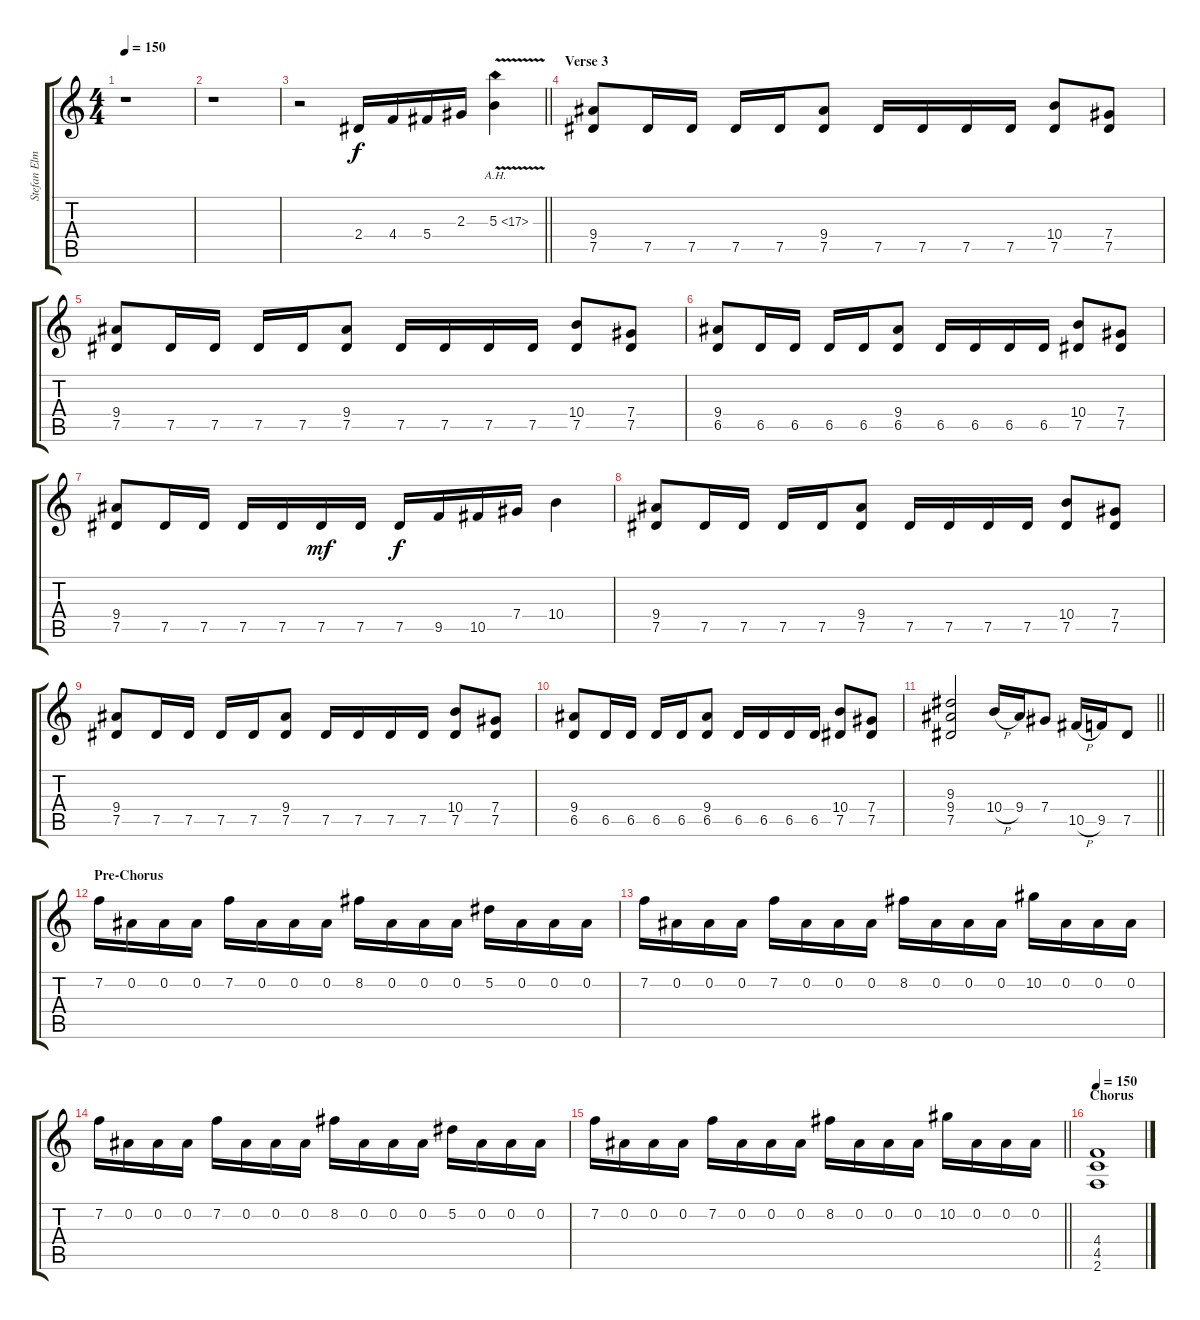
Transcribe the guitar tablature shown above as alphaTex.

\track ("Stefan Elmgren" "Stefan Elm") {instrument distortionguitar}
\staff {score tabs}
\tuning (Eb4 Bb3 Gb3 Db3 Ab2 Eb2) {hide}
\ts (4 4)
\tempo 150
\clef g2
\ks c
r.1{dy f} |
r.1 |
\barLineRight lightlight
r.2 2.4.16 4.4.16 5.4.16 2.3.16 5.3{ah 12 v}.4 |
\section ("" "Verse 3")
(9.4 7.5).8 7.5.16 7.5.16 7.5.16 7.5.16 (9.4 7.5).8 7.5.16 7.5.16 7.5.16 7.5.16 (10.4 7.5).8 (7.4 7.5).8 |
(9.4 7.5).8 7.5.16 7.5.16 7.5.16 7.5.16 (9.4 7.5).8 7.5.16 7.5.16 7.5.16 7.5.16 (10.4 7.5).8 (7.4 7.5).8 |
(9.4 6.5).8 6.5.16 6.5.16 6.5.16 6.5.16 (9.4 6.5).8 6.5.16 6.5.16 6.5.16 6.5.16 (10.4 7.5).8 (7.4 7.5).8 |
(9.4 7.5).8 7.5.16 7.5.16 7.5.16 7.5.16 7.5.16{dy mf} 7.5.16 7.5.16{dy f} 9.5.16 10.5.16 7.4.16 10.4.4 |
(9.4 7.5).8 7.5.16 7.5.16 7.5.16 7.5.16 (9.4 7.5).8 7.5.16 7.5.16 7.5.16 7.5.16 (10.4 7.5).8 (7.4 7.5).8 |
(9.4 7.5).8 7.5.16 7.5.16 7.5.16 7.5.16 (9.4 7.5).8 7.5.16 7.5.16 7.5.16 7.5.16 (10.4 7.5).8 (7.4 7.5).8 |
(9.4 6.5).8 6.5.16 6.5.16 6.5.16 6.5.16 (9.4 6.5).8 6.5.16 6.5.16 6.5.16 6.5.16 (10.4 7.5).8 (7.4 7.5).8 |
\barLineRight lightlight
(9.3 9.4 7.5).2 10.4{h}.16 9.4.16 7.4.8 10.5{h}.16 9.5.16 7.5.8 |
\section ("" "Pre-Chorus")
7.2.16 0.2.16 0.2.16 0.2.16 7.2.16 0.2.16 0.2.16 0.2.16 8.2.16 0.2.16 0.2.16 0.2.16 5.2.16 0.2.16 0.2.16 0.2.16 |
7.2.16 0.2.16 0.2.16 0.2.16 7.2.16 0.2.16 0.2.16 0.2.16 8.2.16 0.2.16 0.2.16 0.2.16 10.2.16 0.2.16 0.2.16 0.2.16 |
7.2.16 0.2.16 0.2.16 0.2.16 7.2.16 0.2.16 0.2.16 0.2.16 8.2.16 0.2.16 0.2.16 0.2.16 5.2.16 0.2.16 0.2.16 0.2.16 |
\barLineRight lightlight
7.2.16 0.2.16 0.2.16 0.2.16 7.2.16 0.2.16 0.2.16 0.2.16 8.2.16 0.2.16 0.2.16 0.2.16 10.2.16 0.2.16 0.2.16 0.2.16 |
\section ("" "Chorus")
\tempo 150
(4.4 4.5 2.6).1
